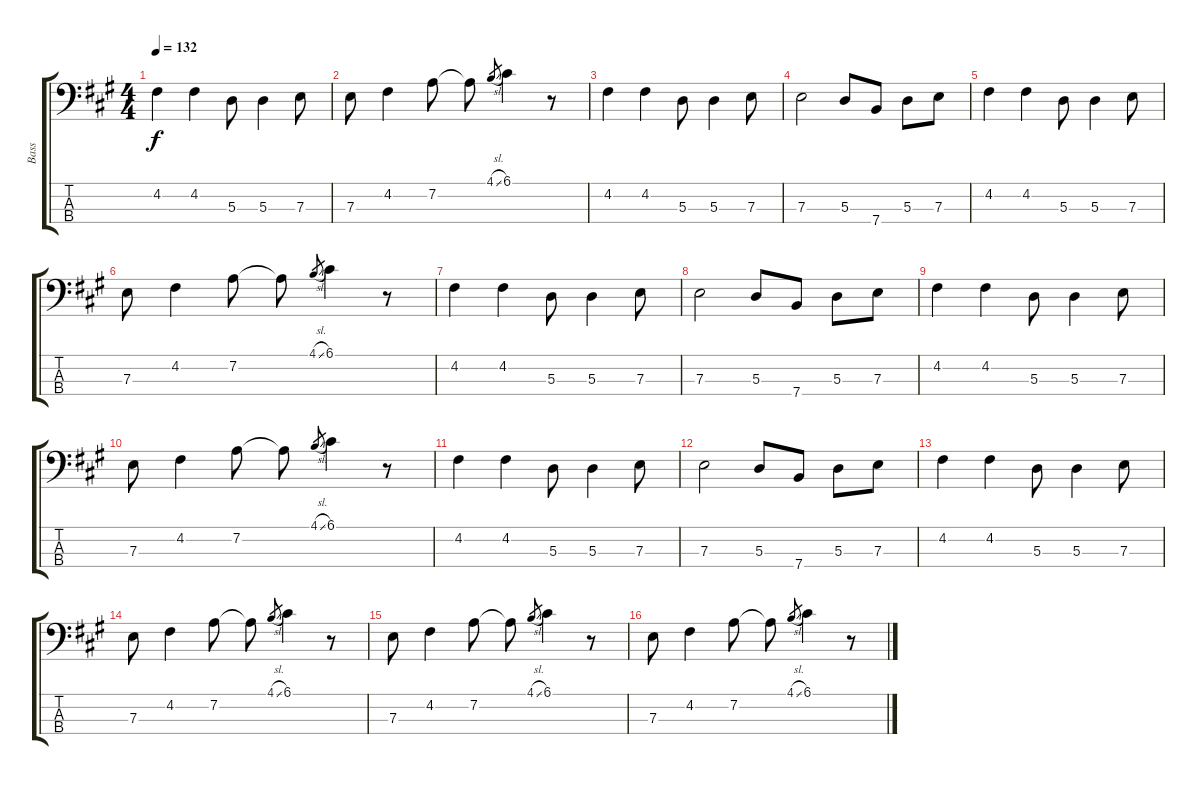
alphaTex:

\track ("Bass" "Bass") {instrument electricbassfinger}
\staff {score tabs}
\tuning (G2 D2 A1 E1) {hide}
\ts (4 4)
\tempo 132
\clef f4
\ks f#minor
4.2.4{dy f} 4.2.4 5.3.8 5.3.4 7.3.8 |
7.3.8 4.2.4 7.2.8 7.2{t}.8 4.1{sl}.8{gr} 6.1.4 r.8 |
4.2.4 4.2.4 5.3.8 5.3.4 7.3.8 |
7.3.2 5.3.8 7.4.8 5.3.8 7.3.8 |
4.2.4 4.2.4 5.3.8 5.3.4 7.3.8 |
7.3.8 4.2.4 7.2.8 7.2{t}.8 4.1{sl}.8{gr} 6.1.4 r.8 |
4.2.4 4.2.4 5.3.8 5.3.4 7.3.8 |
7.3.2 5.3.8 7.4.8 5.3.8 7.3.8 |
4.2.4 4.2.4 5.3.8 5.3.4 7.3.8 |
7.3.8 4.2.4 7.2.8 7.2{t}.8 4.1{sl}.8{gr} 6.1.4 r.8 |
4.2.4 4.2.4 5.3.8 5.3.4 7.3.8 |
7.3.2 5.3.8 7.4.8 5.3.8 7.3.8 |
4.2.4 4.2.4 5.3.8 5.3.4 7.3.8 |
7.3.8 4.2.4 7.2.8 7.2{t}.8 4.1{sl}.8{gr} 6.1.4 r.8 |
7.3.8 4.2.4 7.2.8 7.2{t}.8 4.1{sl}.8{gr} 6.1.4 r.8 |
7.3.8 4.2.4 7.2.8 7.2{t}.8 4.1{sl}.8{gr} 6.1.4 r.8
